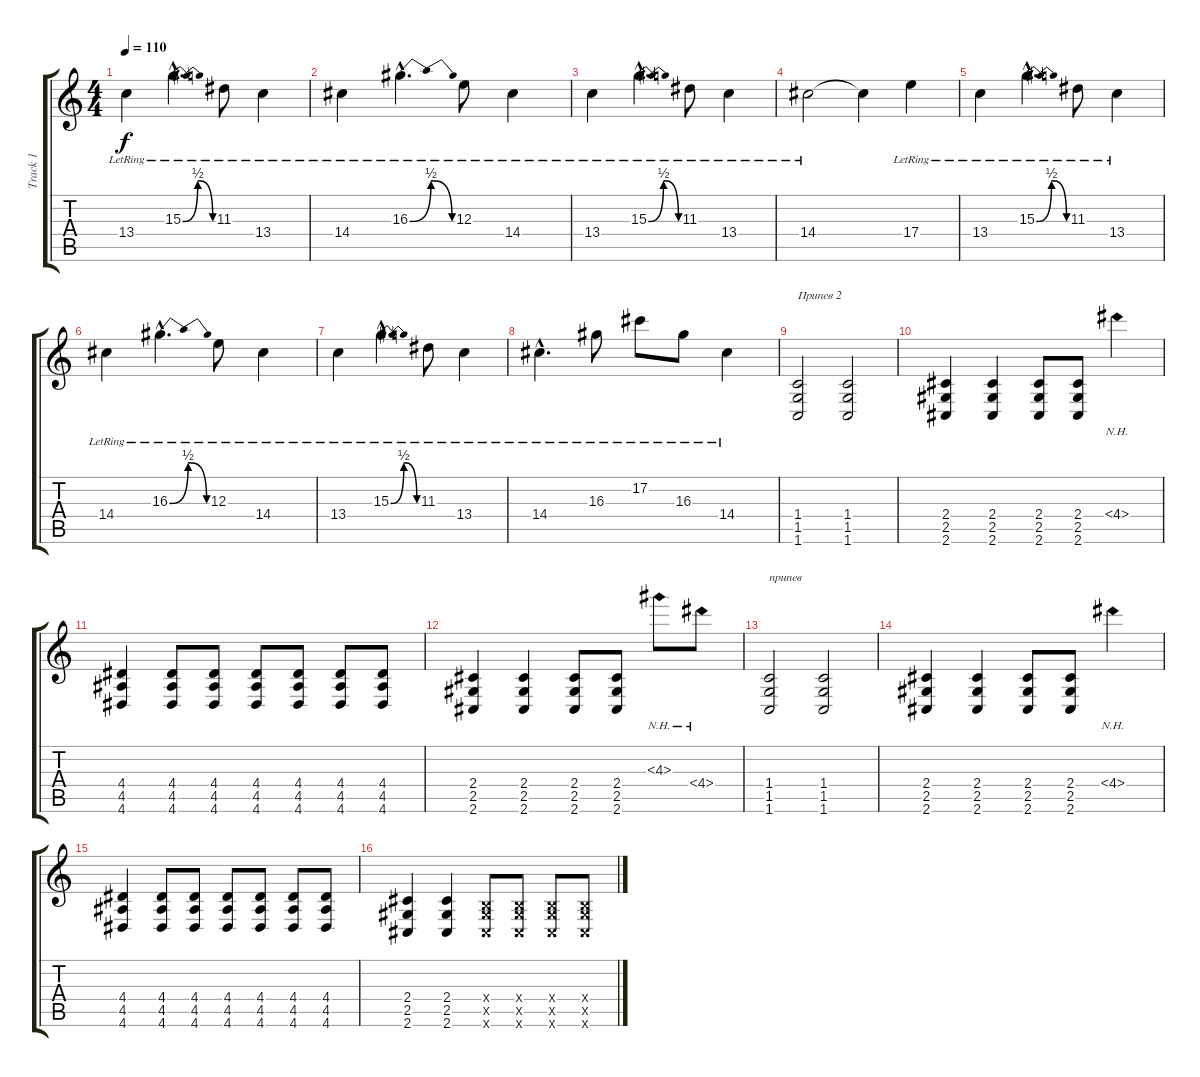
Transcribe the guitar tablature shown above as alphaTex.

\track ("Track 1" "Track 1") {instrument acousticguitarsteel}
\staff {score tabs}
\tuning (Db4 Ab3 E3 B2 Gb2 B1) {hide}
\ts (4 4)
\tempo 110
\clef g2
\ks c
13.4{lr}.4{dy f} 15.3{be (bendrelease 0 0 30 2 30 2 60 0) hac lr}.4{d} 11.3{lr}.8 13.4{lr}.4 |
14.4{lr}.4 16.3{be (bendrelease 0 0 30 2 30 2 60 0) hac lr}.4{d} 12.3{lr}.8 14.4{lr}.4 |
13.4{lr}.4 15.3{be (bendrelease 0 0 30 2 30 2 60 0) hac lr}.4{d} 11.3{lr}.8 13.4{lr}.4 |
14.4{lr}.2 14.4{t}.4 17.4{lr}.4 |
13.4{lr}.4 15.3{be (bendrelease 0 0 30 2 30 2 60 0) hac lr}.4{d} 11.3{lr}.8 13.4{lr}.4 |
14.4{lr}.4 16.3{be (bendrelease 0 0 30 2 30 2 60 0) hac lr}.4{d} 12.3{lr}.8 14.4{lr}.4 |
13.4{lr}.4 15.3{be (bendrelease 0 0 30 2 30 2 60 0) hac lr}.4{d} 11.3{lr}.8 13.4{lr}.4 |
14.4{hac lr}.4{d} 16.3{lr}.8 17.2{lr}.8 16.3{lr}.8 14.4{lr}.4 |
(1.4 1.5 1.6).2{txt "Припев 2"} (1.4 1.5 1.6).2 |
(2.4 2.5 2.6).4 (2.4 2.5 2.6).4 (2.4 2.5 2.6).8 (2.4 2.5 2.6).8 4.4{nh}.4 |
(4.4 4.5 4.6).4 (4.4 4.5 4.6).8 (4.4 4.5 4.6).8 (4.4 4.5 4.6).8 (4.4 4.5 4.6).8 (4.4 4.5 4.6).8 (4.4 4.5 4.6).8 |
(2.4 2.5 2.6).4 (2.4 2.5 2.6).4 (2.4 2.5 2.6).8 (2.4 2.5 2.6).8 4.3{nh}.8 4.4{nh}.8 |
(1.4 1.5 1.6).2{txt "припев"} (1.4 1.5 1.6).2 |
(2.4 2.5 2.6).4 (2.4 2.5 2.6).4 (2.4 2.5 2.6).8 (2.4 2.5 2.6).8 4.4{nh}.4 |
(4.4 4.5 4.6).4 (4.4 4.5 4.6).8 (4.4 4.5 4.6).8 (4.4 4.5 4.6).8 (4.4 4.5 4.6).8 (4.4 4.5 4.6).8 (4.4 4.5 4.6).8 |
(2.4 2.5 2.6).4 (2.4 2.5 2.6).4 (0.4{x} 2.5{x} 2.6{x}).8 (0.4{x} 2.5{x} 2.6{x}).8 (0.4{x} 2.5{x} 2.6{x}).8 (0.4{x} 2.5{x} 2.6{x}).8
